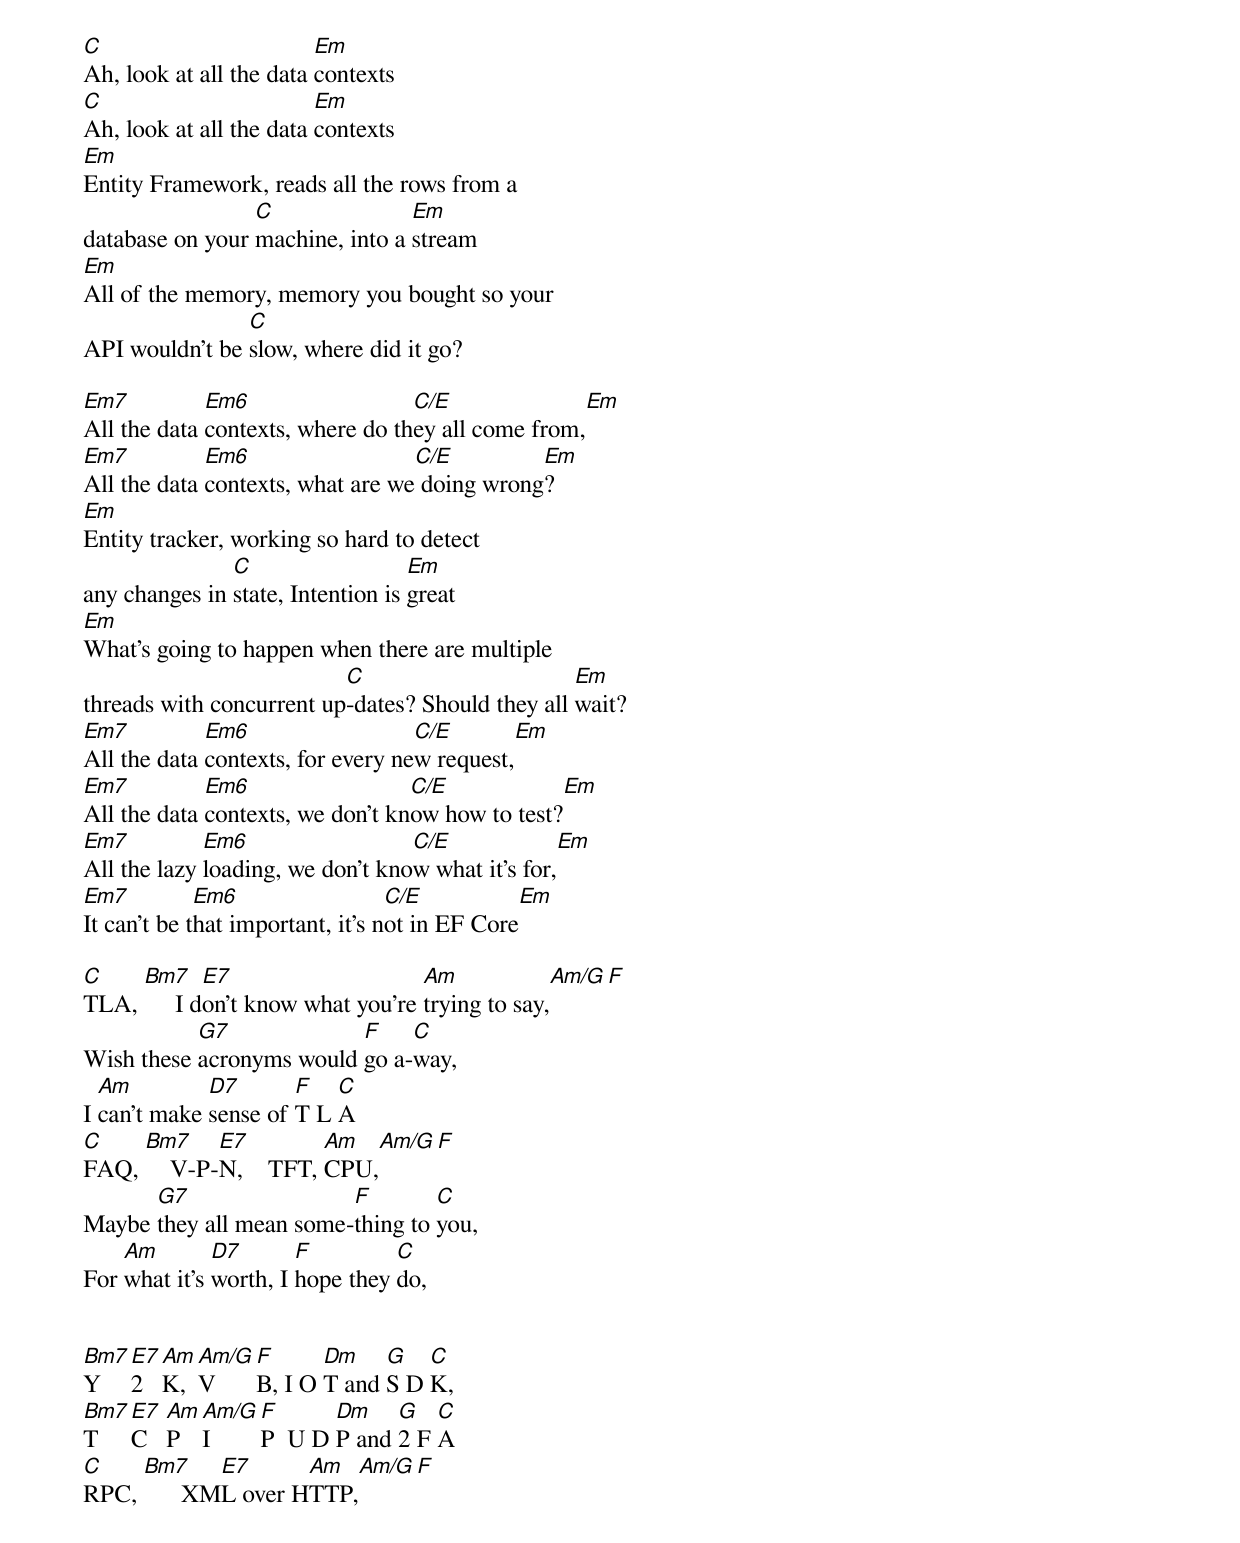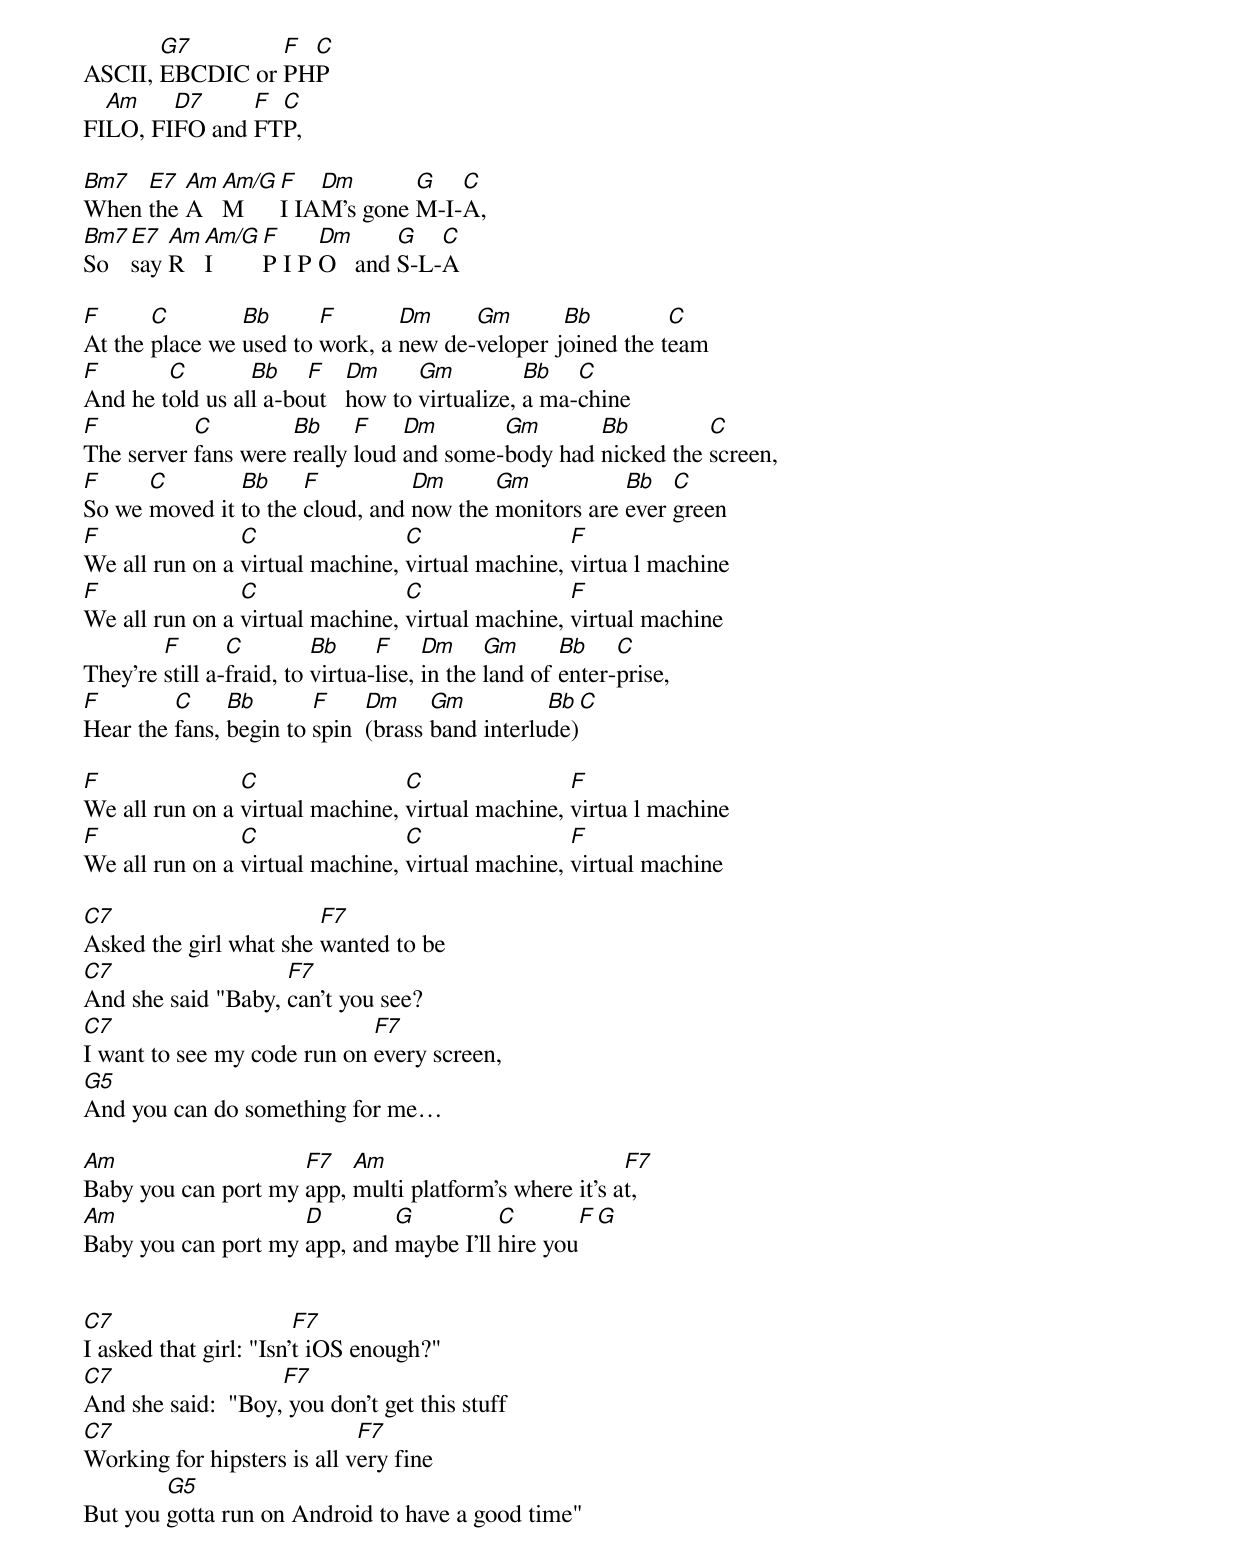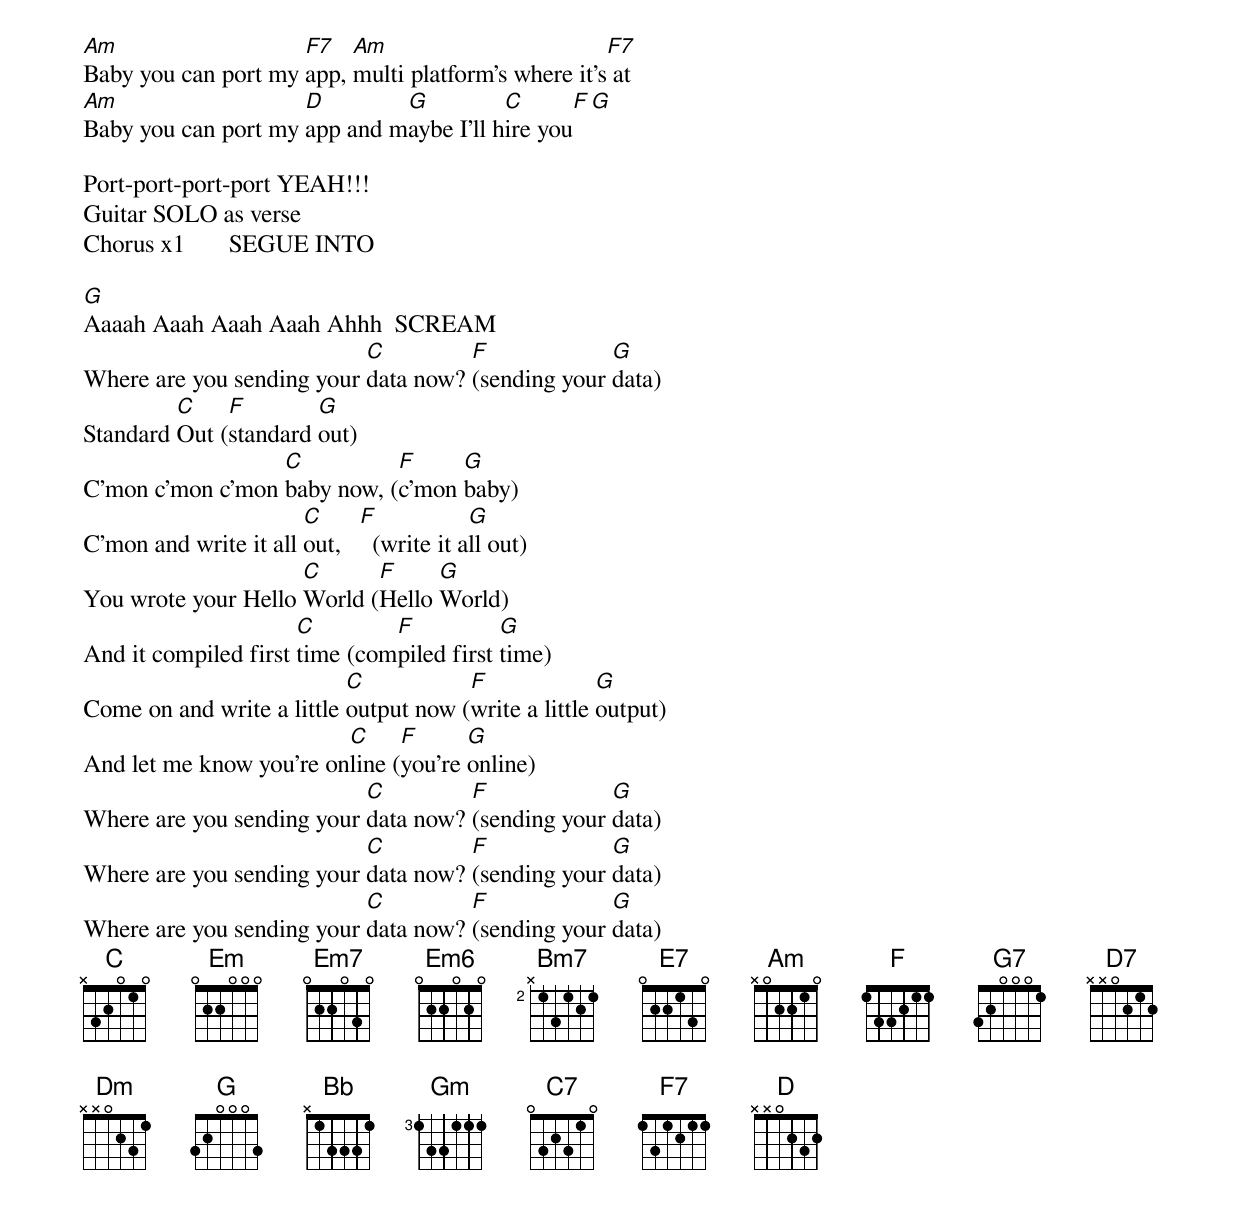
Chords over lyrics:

C                        Em
Ah, look at all the data contexts
C                        Em
Ah, look at all the data contexts
Em
Entity Framework, reads all the rows from a
                 C               Em
database on your machine, into a stream
Em
All of the memory, memory you bought so your
                C
API wouldn’t be slow, where did it go?

Em7          Em6	          C/E               Em
All the data contexts, where do they all come from,
Em7          Em6	          C/E         Em
All the data contexts, what are we doing wrong?
Em
Entity tracker, working so hard to detect
               C                   Em
any changes in state, Intention is great
Em
What's going to happen when there are multiple
                          C                       Em
threads with concurrent up-dates? Should they all wait?
Em7          Em6	           C/E        Em
All the data contexts, for every new request,
Em7          Em6	          C/E               Em
All the data contexts, we don’t know how to test?
Em7          Em6	          C/E               Em
All the lazy loading, we don’t know what it’s for,
Em7          Em6	          C/E               Em
It can’t be that important, it’s not in EF Core

C    Bm7     E7                    Am              Am/G   F
TLA,      I don’t know what you're trying to say,
           G7             F    C
Wish these acronyms would go a-way,
  Am         D7       F   C
I can’t make sense of T L A
C    Bm7     E7         Am    Am/G   F
FAQ,     V-P-N,    TFT, CPU,
      G7                 F        C
Maybe they all mean some-thing to you,
    Am        D7       F         C
For what it’s worth, I hope they do,


Bm7 E7  Am Am/G  F      Dm    G   C
Y   2   K, V     B, I O T and S D K,
Bm7 E7  Am Am/G  F      Dm    G   C
T   C   P  I     P  U D P and 2 F A
C    Bm7     E7      Am  Am/G  F
RPC,       XML over HTTP,
       G7        F C
ASCII, EBCDIC or PHP
  Am    D7     F C
FILO, FIFO and FTP,

Bm7  E7  Am  Am/G  F   Dm       G   C
When the A   M     I IAM’s gone M-I-A,
Bm7  E7  Am  Am/G  F     Dm      G   C
So   say R   I     P I P O   and S-L-A

F      C        Bb      F       Dm     Gm       Bb         C
At the place we used to work, a new de-veloper joined the team
F       C        Bb    F    Dm     Gm          Bb   C
And he told us all a-bout   how to virtualize, a ma-chine
F          C         Bb     F    Dm       Gm       Bb         C
The server fans were really loud and some-body had nicked the screen,
F     C        Bb     F          Dm      Gm           Bb   C
So we moved it to the cloud, and now the monitors are ever green
F               C                C                F
We all run on a virtual machine, virtual machine, virtua l machine
F               C                C                F
We all run on a virtual machine, virtual machine, virtual machine
        F       C         Bb     F     Dm     Gm      Bb    C
They’re still a-fraid, to virtua-lise, in the land of enter-prise,
F        C     Bb       F     Dm     Gm          Bb   C
Hear the fans, begin to spin  (brass band interlude)

F               C                C                F
We all run on a virtual machine, virtual machine, virtua l machine
F               C                C                F
We all run on a virtual machine, virtual machine, virtual machine

C7                      F7
Asked the girl what she wanted to be
C7                  F7
And she said "Baby, can't you see?
C7                           F7
I want to see my code run on every screen,
G5
And you can do something for me…

Am                   F7   Am                           F7
Baby you can port my app, multi platform’s where it’s at,
Am                   D        G          C         F   G
Baby you can port my app, and maybe I’ll hire you


C7                      F7
I asked that girl: "Isn't iOS enough?"
C7                  F7
And she said:  "Boy, you don't get this stuff
C7                           F7
Working for hipsters is all very fine
        G5
But you gotta run on Android to have a good time"

Am                   F7   Am                         F7
Baby you can port my app, multi platform’s where it’s at
Am                   D        G          C         F   G
Baby you can port my app and maybe I'll hire you

Port-port-port-port YEAH!!!
Guitar SOLO as verse
Chorus x1	SEGUE INTO

G
Aaaah Aaah Aaah Aaah Ahhh  SCREAM
                           C         F             G
Where are you sending your data now? (sending your data)
         C    F        G
Standard Out (standard out)
                  C          F     G
C’mon c’mon c’mon baby now, (c’mon baby)
                       C      F            G
C’mon and write it all out,	(write it all out)
                     C      F     G
You wrote your Hello World (Hello World)
                      C        F           G
And it compiled first time (compiled first time)
                           C           F              G
Come on and write a little output now (write a little output)
                         C     F      G
And let me know you’re online (you’re online)
                           C         F             G
Where are you sending your data now? (sending your data)
                           C         F             G
Where are you sending your data now? (sending your data)
                           C         F             G
Where are you sending your data now? (sending your data)
